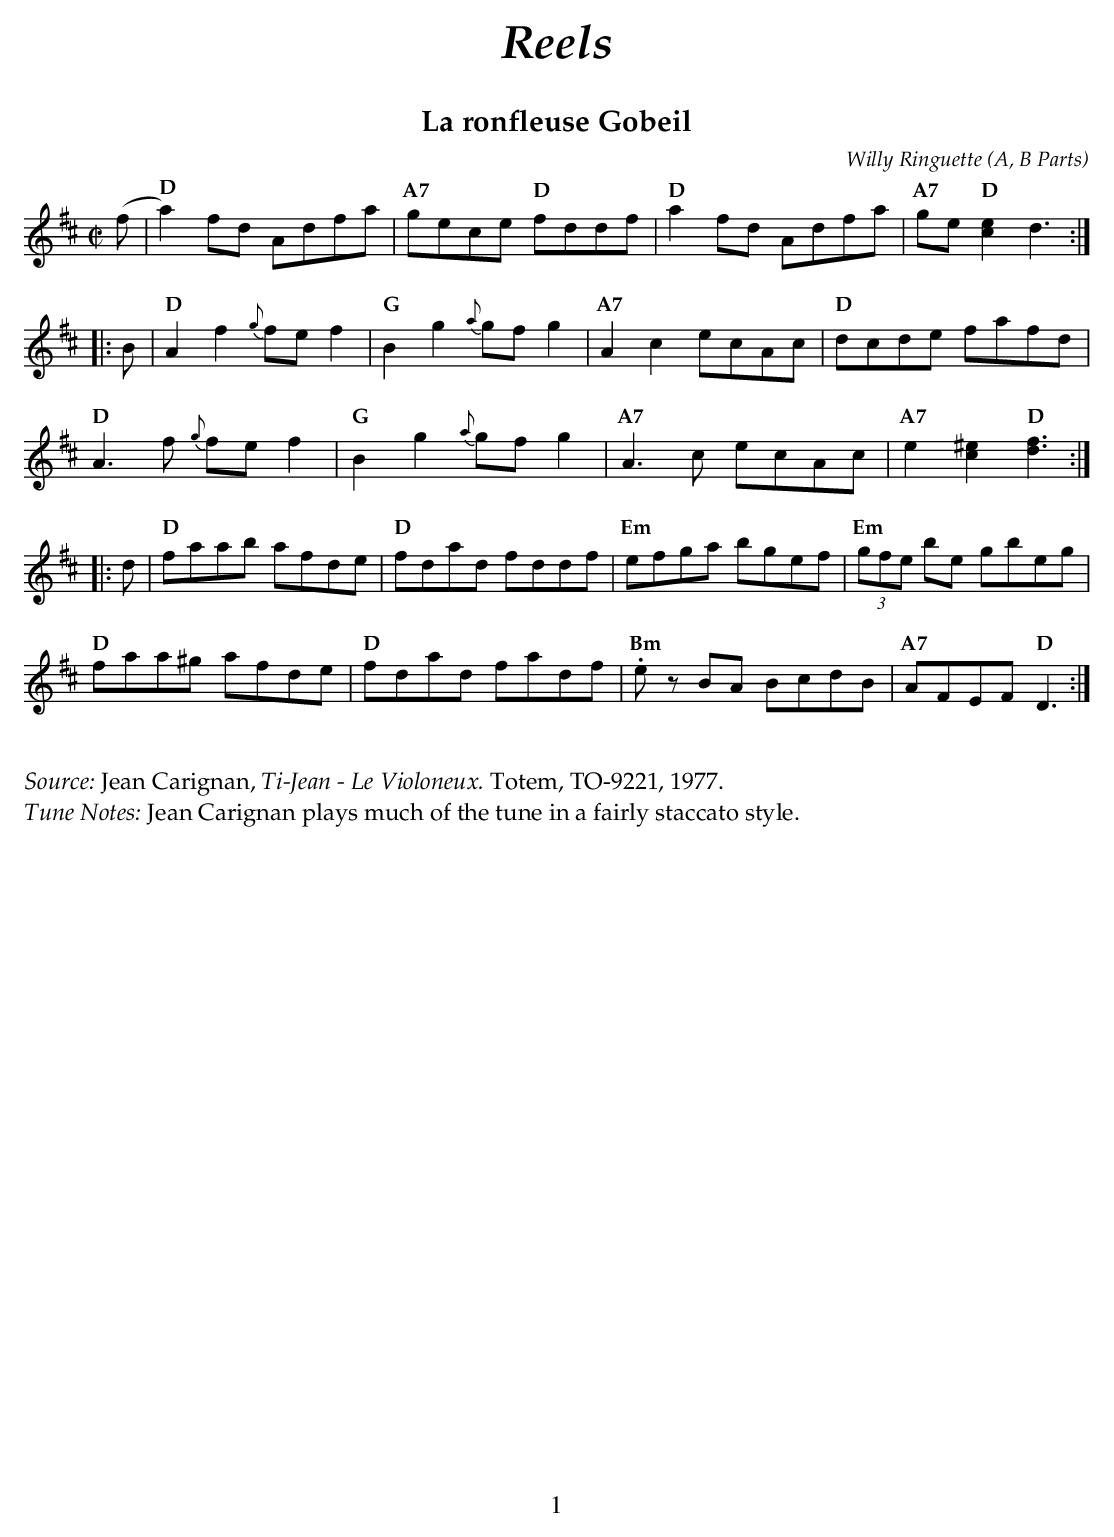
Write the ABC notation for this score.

X:1
T:La ronfleuse Gobeil
C:Willy Ringuette (A, B Parts)
M:C|
L:1/8
K:D
  (f |\
"D" a2)fd Adfa | "A7" gece "D" fddf |\
"D" a2fd  Adfa | "A7" ge   "D" [e2c2]d3 :|
|:B |\
"D"  A2f2 {g}fef2  |  "G"  B2g2 {a}gfg2 |\
"A7" A2c2    ecAc  |  "D"  dcde    fafd |
"D"  A2>f2 {g}fef2 |  "G"  B2g2 {a}gfg2 |\
"A7" A3c     ecAc  | "A7" e2[^e2c2] "D" [f3d3] :|
|:d |\
"D"  faab afde    | "D"  fdad fddf      |\
"Em" efga  bgef   | "Em" (3gfe be gbeg  |
"D"  faa^g  afde  | "D"  fdad    fadf   |\
"Bm" .ez BA  BcdB | "A7" AFEF "D" D3   :|
